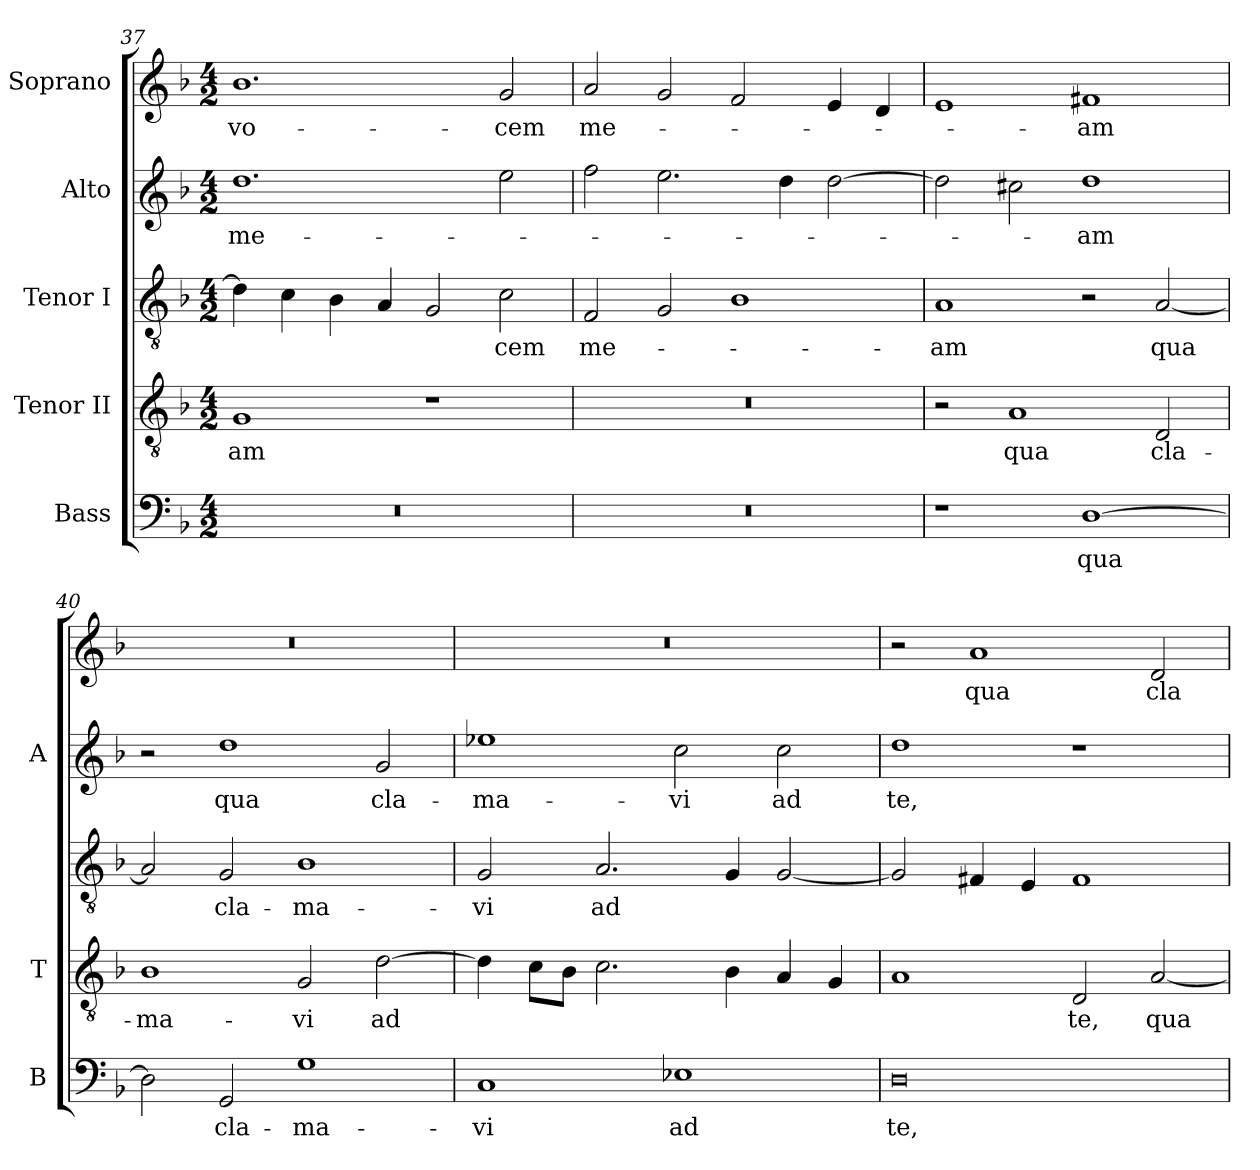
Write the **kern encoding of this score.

**kern	**text	**kern	**text	**kern	**text	**kern	**text	**kern	**text
*part5	*part5	*part4	*part4	*part3	*part3	*part2	*part2	*part1	*part1
*staff5	*staff5	*staff4	*staff4	*staff3	*staff3	*staff2	*staff2	*staff1	*staff1
*I"Bass	*	*I"Tenor II	*	*I"Tenor I	*	*I"Alto	*	*I"Soprano	*
*I'B	*	*I'T	*	*	*	*I'A	*	*	*
*clefF4	*	*clefGv2	*	*clefGv2	*	*clefG2	*	*clefG2	*
*k[b-]	*	*k[b-]	*	*k[b-]	*	*k[b-]	*	*k[b-]	*
*F:	*	*F:	*	*F:	*	*F:	*	*F:	*
*M4/2	*	*M4/2	*	*M4/2	*	*M4/2	*	*M4/2	*
=37	=37	=37	=37	=37	=37	=37	=37	=37	=37
!LO:N:vis=1	!	!	!	!	!	!	!	!	!
!	!	!	!LO:LY:b:color=#000000	!	!	!	!	!	!
!	!	!	!	!	!	!	!LO:LY:b:color=#000000	!	!
!	!	!	!	!	!	!	!	!	!LO:LY:b:color=#000000
0r	.	1Gi	-am	4di\]	.	1.ddi	me-	1.b-i	vo-
.	.	.	.	4ci\	.	.	.	.	.
.	.	.	.	4B-i\	.	.	.	.	.
.	.	.	.	4Ai/	.	.	.	.	.
.	.	1r	.	2Gi/	.	.	.	.	.
!	!	!	!	!	!LO:LY:b:color=#000000	!	!	!	!
!	!	!	!	!	!	!	!	!	!LO:LY:b:color=#000000
.	.	.	.	2ci\	-cem	2eei\	.	2gi/	-cem
=38	=38	=38	=38	=38	=38	=38	=38	=38	=38
!LO:N:vis=1	!	!LO:N:vis=1	!	!	!	!	!	!	!
!	!	!	!	!	!LO:LY:b:color=#000000	!	!	!	!
!	!	!	!	!	!	!	!	!	!LO:LY:b:color=#000000
0r	.	0r	.	2Fi/	me-	2ffi\	.	2ai/	me-
.	.	.	.	2Gi/	.	2.eei\	.	2gi/	.
.	.	.	.	1B-i	.	.	.	2fi/	.
.	.	.	.	.	.	4ddi\	.	.	.
.	.	.	.	.	.	[>2ddi\	.	4ei/	.
.	.	.	.	.	.	.	.	4di/	.
=39	=39	=39	=39	=39	=39	=39	=39	=39	=39
!	!	!	!	!	!LO:LY:b:color=#000000	!	!	!	!
1r	.	2r	.	1Ai	-am	2ddi\]	.	1ei	.
!	!	!	!LO:LY:b:color=#000000	!	!	!	!	!	!
.	.	1Ai	qua	.	.	2cc#Xi\	.	.	.
!	!LO:LY:b:color=#000000	!	!	!	!	!	!	!	!
!	!	!	!	!	!	!	!LO:LY:b:color=#000000	!	!
!	!	!	!	!	!	!	!	!	!LO:LY:b:color=#000000
[>1Di	qua	.	.	2r	.	1ddi	-am	1f#Xi	-am
!	!	!	!LO:LY:b:color=#000000	!	!	!	!	!	!
!	!	!	!	!	!LO:LY:b:color=#000000	!	!	!	!
.	.	2Di/	cla-	[<2Ai/	qua	.	.	.	.
!!LO:PB:g=z
=40	=40	=40	=40	=40	=40	=40	=40	=40	=40
!	!	!	!LO:LY:b:color=#000000	!	!	!	!	!LO:N:vis=1	!
2Di\]	.	1B-i	-ma-	2Ai/]	.	2r	.	0r	.
!	!LO:LY:b:color=#000000	!	!	!	!	!	!	!	!
!	!	!	!	!	!LO:LY:b:color=#000000	!	!	!	!
!	!	!	!	!	!	!	!LO:LY:b:color=#000000	!	!
2GGi/	cla-	.	.	2Gi/	cla-	1ddi	qua	.	.
!	!LO:LY:b:color=#000000	!	!	!	!	!	!	!	!
!	!	!	!LO:LY:b:color=#000000	!	!	!	!	!	!
!	!	!	!	!	!LO:LY:b:color=#000000	!	!	!	!
1Gi	-ma-	2Gi/	-vi	1B-i	-ma-	.	.	.	.
!	!	!	!LO:LY:b:color=#000000	!	!	!	!	!	!
!	!	!	!	!	!	!	!LO:LY:b:color=#000000	!	!
.	.	[>2di\	ad	.	.	2gi/	cla-	.	.
=41	=41	=41	=41	=41	=41	=41	=41	=41	=41
!	!LO:LY:b:color=#000000	!	!	!	!	!	!	!	!
!	!	!	!	!	!LO:LY:b:color=#000000	!	!	!	!
!	!	!	!	!	!	!	!LO:LY:b:color=#000000	!LO:N:vis=1	!
1Ci	-vi	4di\]	.	2Gi/	-vi	1ee-Xi	-ma-	0r	.
.	.	8ci\L	.	.	.	.	.	.	.
.	.	8B-i\J	.	.	.	.	.	.	.
!	!	!	!	!	!LO:LY:b:color=#000000	!	!	!	!
.	.	2.ci\	.	2.Ai/	ad	.	.	.	.
!	!LO:LY:b:color=#000000	!	!	!	!	!	!	!	!
!	!	!	!	!	!	!	!LO:LY:b:color=#000000	!	!
1E-Xi	ad	.	.	.	.	2cci\	-vi	.	.
.	.	4B-i\	.	4Gi/	.	.	.	.	.
!	!	!	!	!	!	!	!LO:LY:b:color=#000000	!	!
.	.	4Ai/	.	[<2Gi/	.	2cci\	ad	.	.
.	.	4Gi/	.	.	.	.	.	.	.
=42	=42	=42	=42	=42	=42	=42	=42	=42	=42
!	!LO:LY:b:color=#000000	!	!	!	!	!	!	!	!
!	!	!	!	!	!	!	!LO:LY:b:color=#000000	!	!
0Di	te,	1Ai	.	2Gi/]	.	1ddi	te,	2r	.
!	!	!	!	!	!	!	!	!	!LO:LY:b:color=#000000
.	.	.	.	4F#Xi/	.	.	.	1ai	qua
.	.	.	.	4Ei/	.	.	.	.	.
!	!	!	!LO:LY:b:color=#000000	!	!	!	!	!	!
.	.	2Di/	te,	1F#i	.	1r	.	.	.
!	!	!	!LO:LY:b:color=#000000	!	!	!	!	!	!
!	!	!	!	!	!	!	!	!	!LO:LY:b:color=#000000
.	.	[<2Ai/	qua	.	.	.	.	2di/	cla-
=	=	=	=	=	=	=	=	=	=
*-	*-	*-	*-	*-	*-	*-	*-	*-	*-
